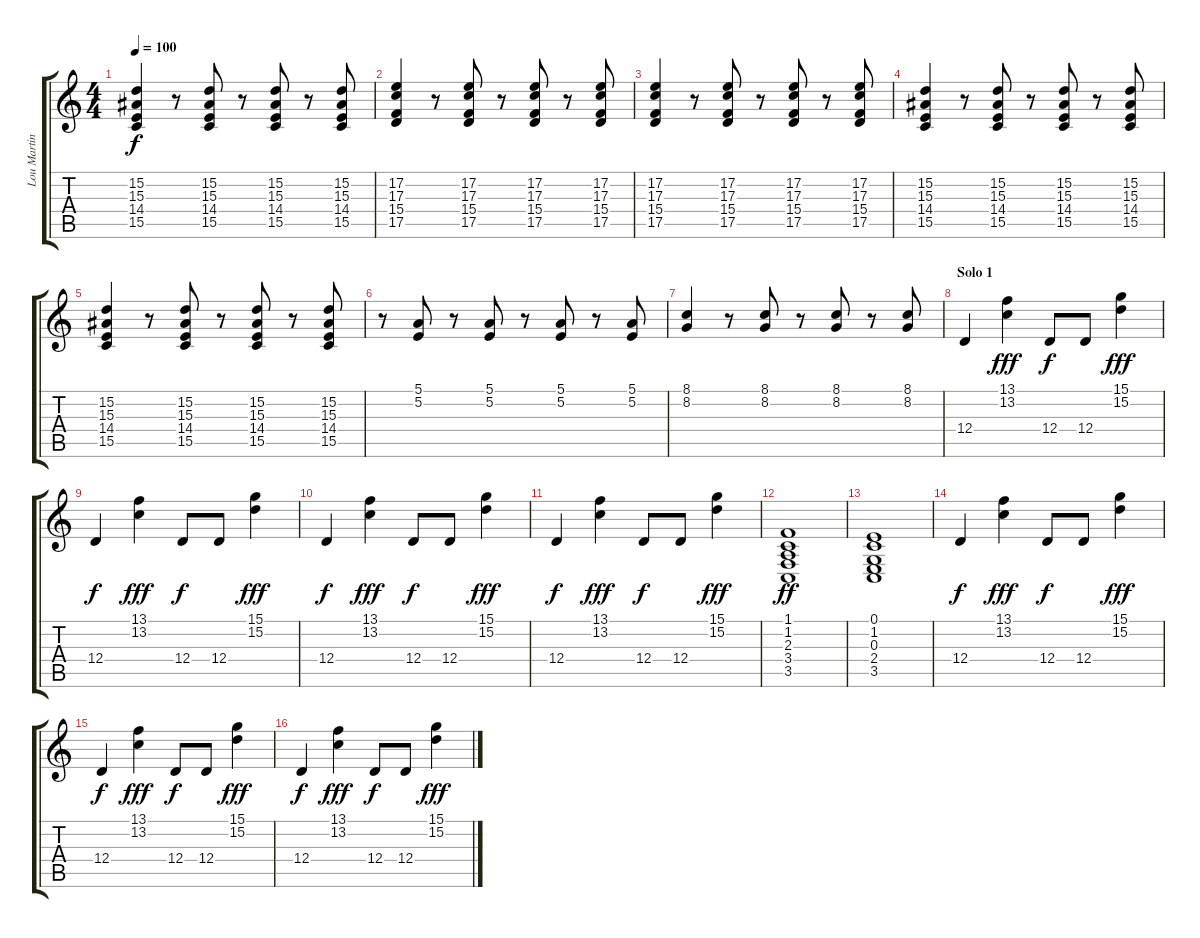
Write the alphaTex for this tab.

\track ("Lou Martin" "Lou Martin") {instrument rockorgan}
\staff {score tabs}
\tuning (E4 B3 G3 D3 A2 E2) {hide}
\ts (4 4)
\tempo 100
\clef g2
\ks c
(15.2 15.3 14.4 15.5).4{dy f} r.8 (15.2 15.3 14.4 15.5).8 r.8 (15.2 15.3 14.4 15.5).8 r.8 (15.2 15.3 14.4 15.5).8 |
(17.2 17.3 15.4 17.5).4 r.8 (17.2 17.3 15.4 17.5).8 r.8 (17.2 17.3 15.4 17.5).8 r.8 (17.2 17.3 15.4 17.5).8 |
(17.2 17.3 15.4 17.5).4 r.8 (17.2 17.3 15.4 17.5).8 r.8 (17.2 17.3 15.4 17.5).8 r.8 (17.2 17.3 15.4 17.5).8 |
(15.2 15.3 14.4 15.5).4 r.8 (15.2 15.3 14.4 15.5).8 r.8 (15.2 15.3 14.4 15.5).8 r.8 (15.2 15.3 14.4 15.5).8 |
(15.2 15.3 14.4 15.5).4 r.8 (15.2 15.3 14.4 15.5).8 r.8 (15.2 15.3 14.4 15.5).8 r.8 (15.2 15.3 14.4 15.5).8 |
r.8 (5.1 5.2).8 r.8 (5.1 5.2).8 r.8 (5.1 5.2).8 r.8 (5.1 5.2).8 |
(8.1 8.2).4 r.8 (8.1 8.2).8 r.8 (8.1 8.2).8 r.8 (8.1 8.2).8 |
\section ("" "Solo 1")
12.4.4 (13.1 13.2).4{dy fff} 12.4.8{dy f} 12.4.8 (15.1 15.2).4{dy fff} |
12.4.4{dy f} (13.1 13.2).4{dy fff} 12.4.8{dy f} 12.4.8 (15.1 15.2).4{dy fff} |
12.4.4{dy f} (13.1 13.2).4{dy fff} 12.4.8{dy f} 12.4.8 (15.1 15.2).4{dy fff} |
12.4.4{dy f} (13.1 13.2).4{dy fff} 12.4.8{dy f} 12.4.8 (15.1 15.2).4{dy fff} |
(1.1 1.2 2.3 3.4 3.5).1{dy ff} |
(0.1 1.2 0.3 2.4 3.5).1 |
12.4.4{dy f} (13.1 13.2).4{dy fff} 12.4.8{dy f} 12.4.8 (15.1 15.2).4{dy fff} |
12.4.4{dy f} (13.1 13.2).4{dy fff} 12.4.8{dy f} 12.4.8 (15.1 15.2).4{dy fff} |
12.4.4{dy f} (13.1 13.2).4{dy fff} 12.4.8{dy f} 12.4.8 (15.1 15.2).4{dy fff}
